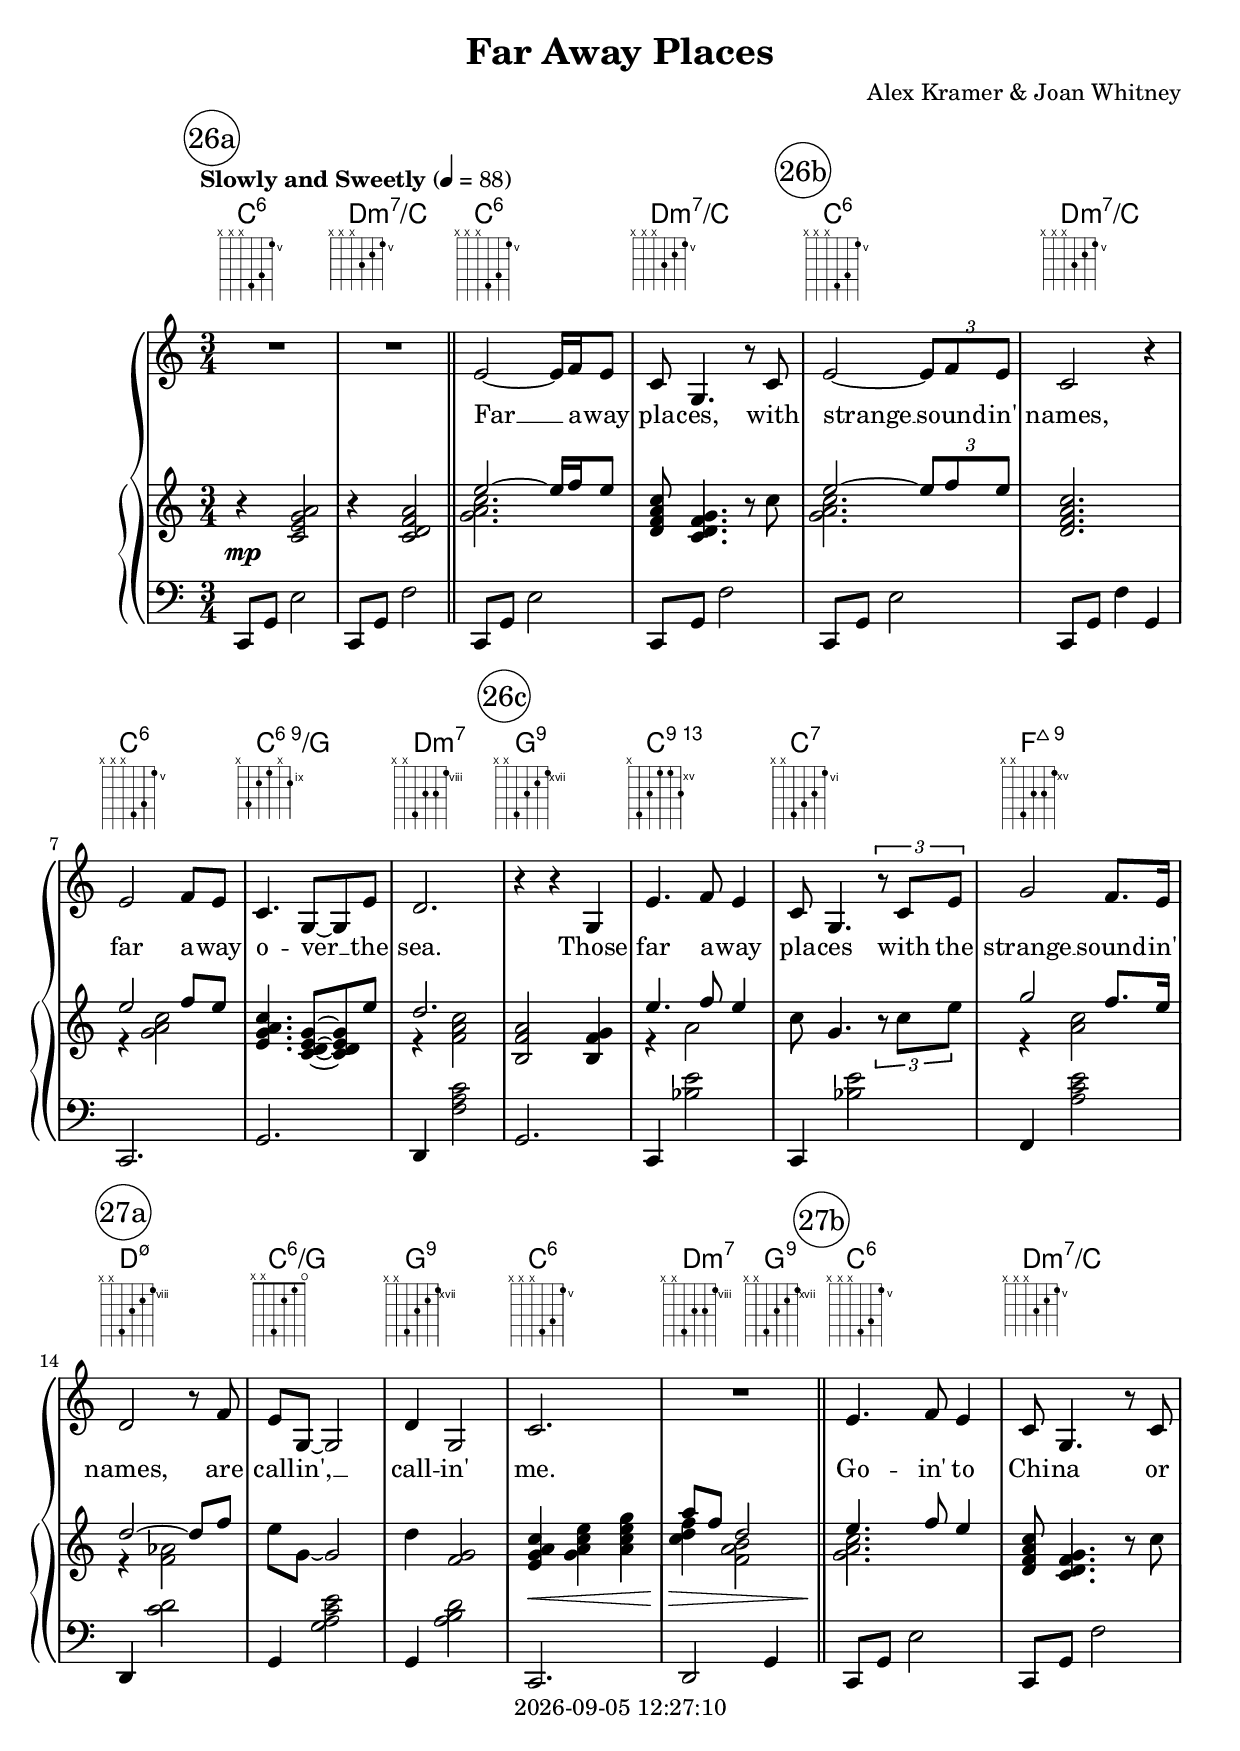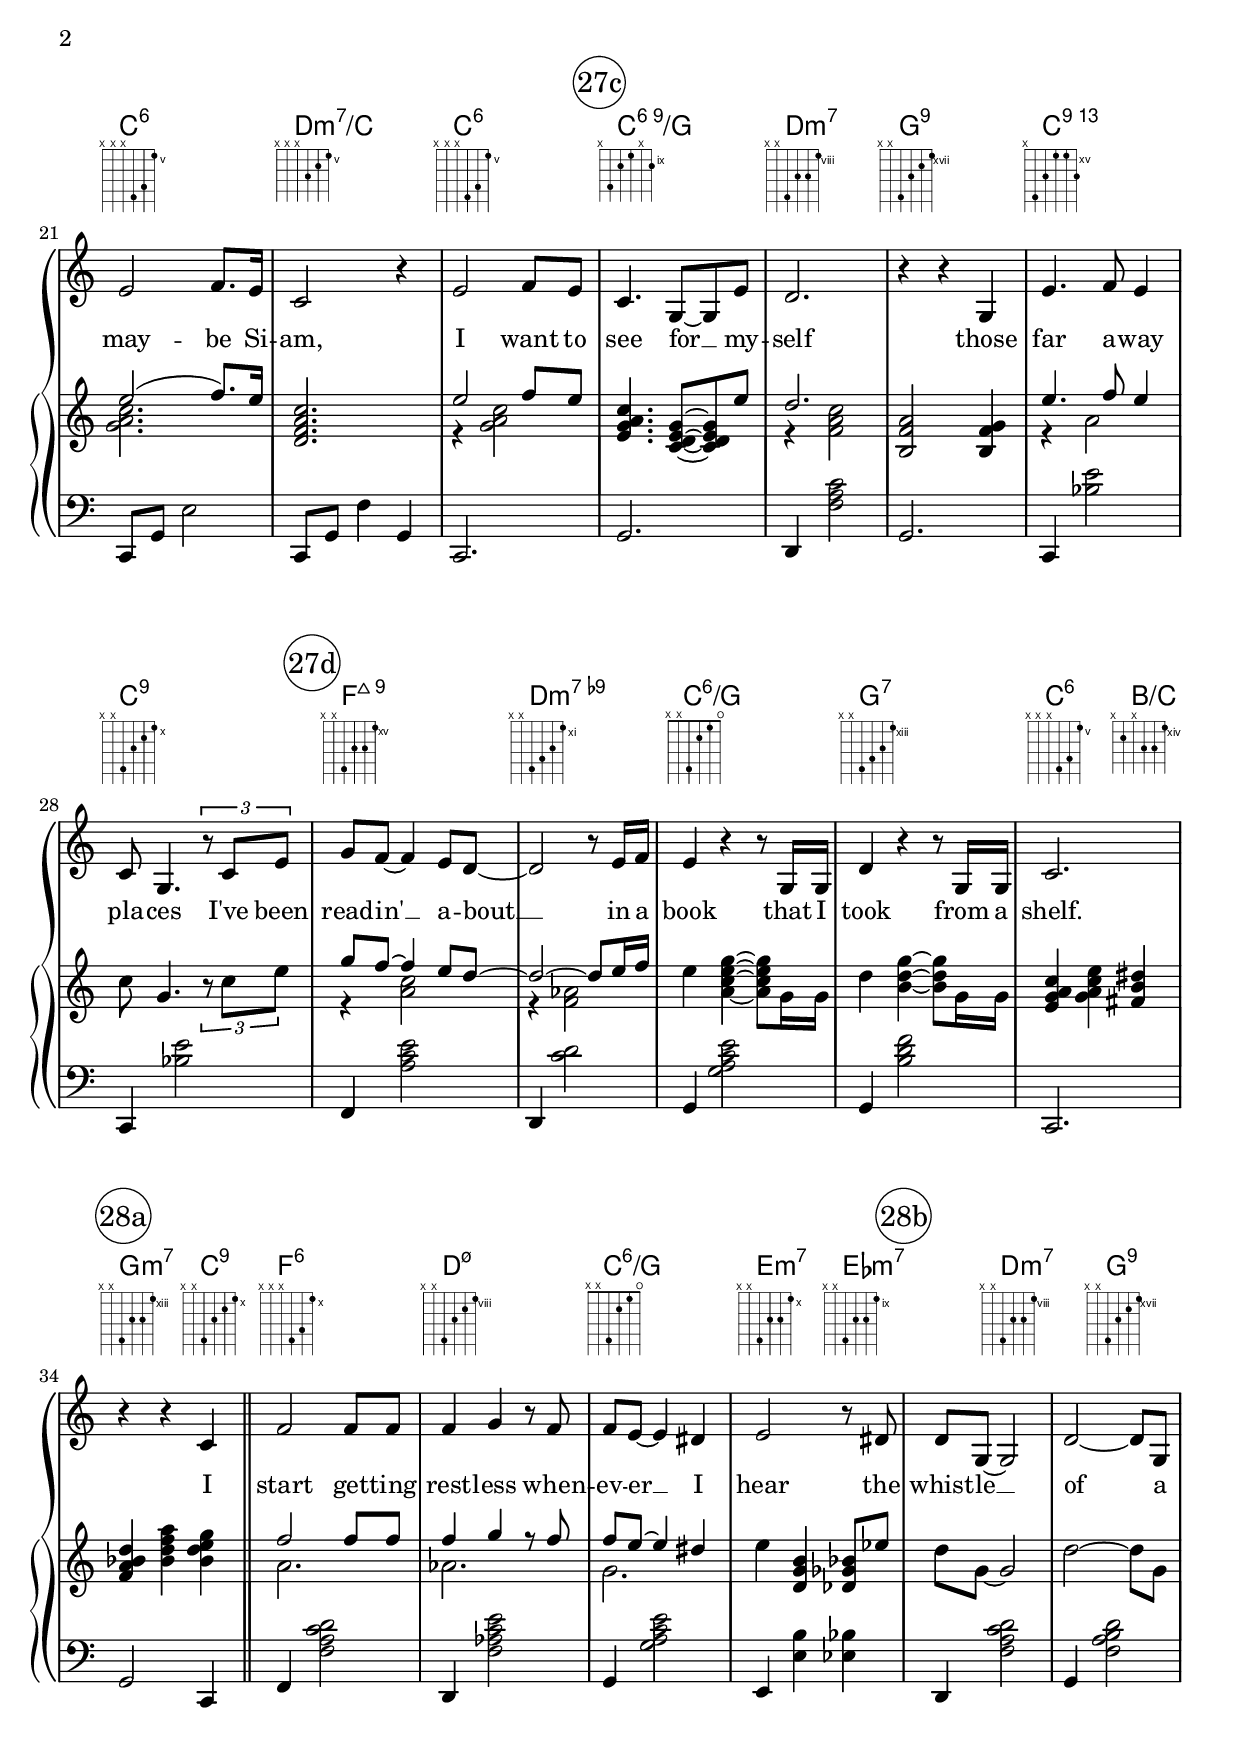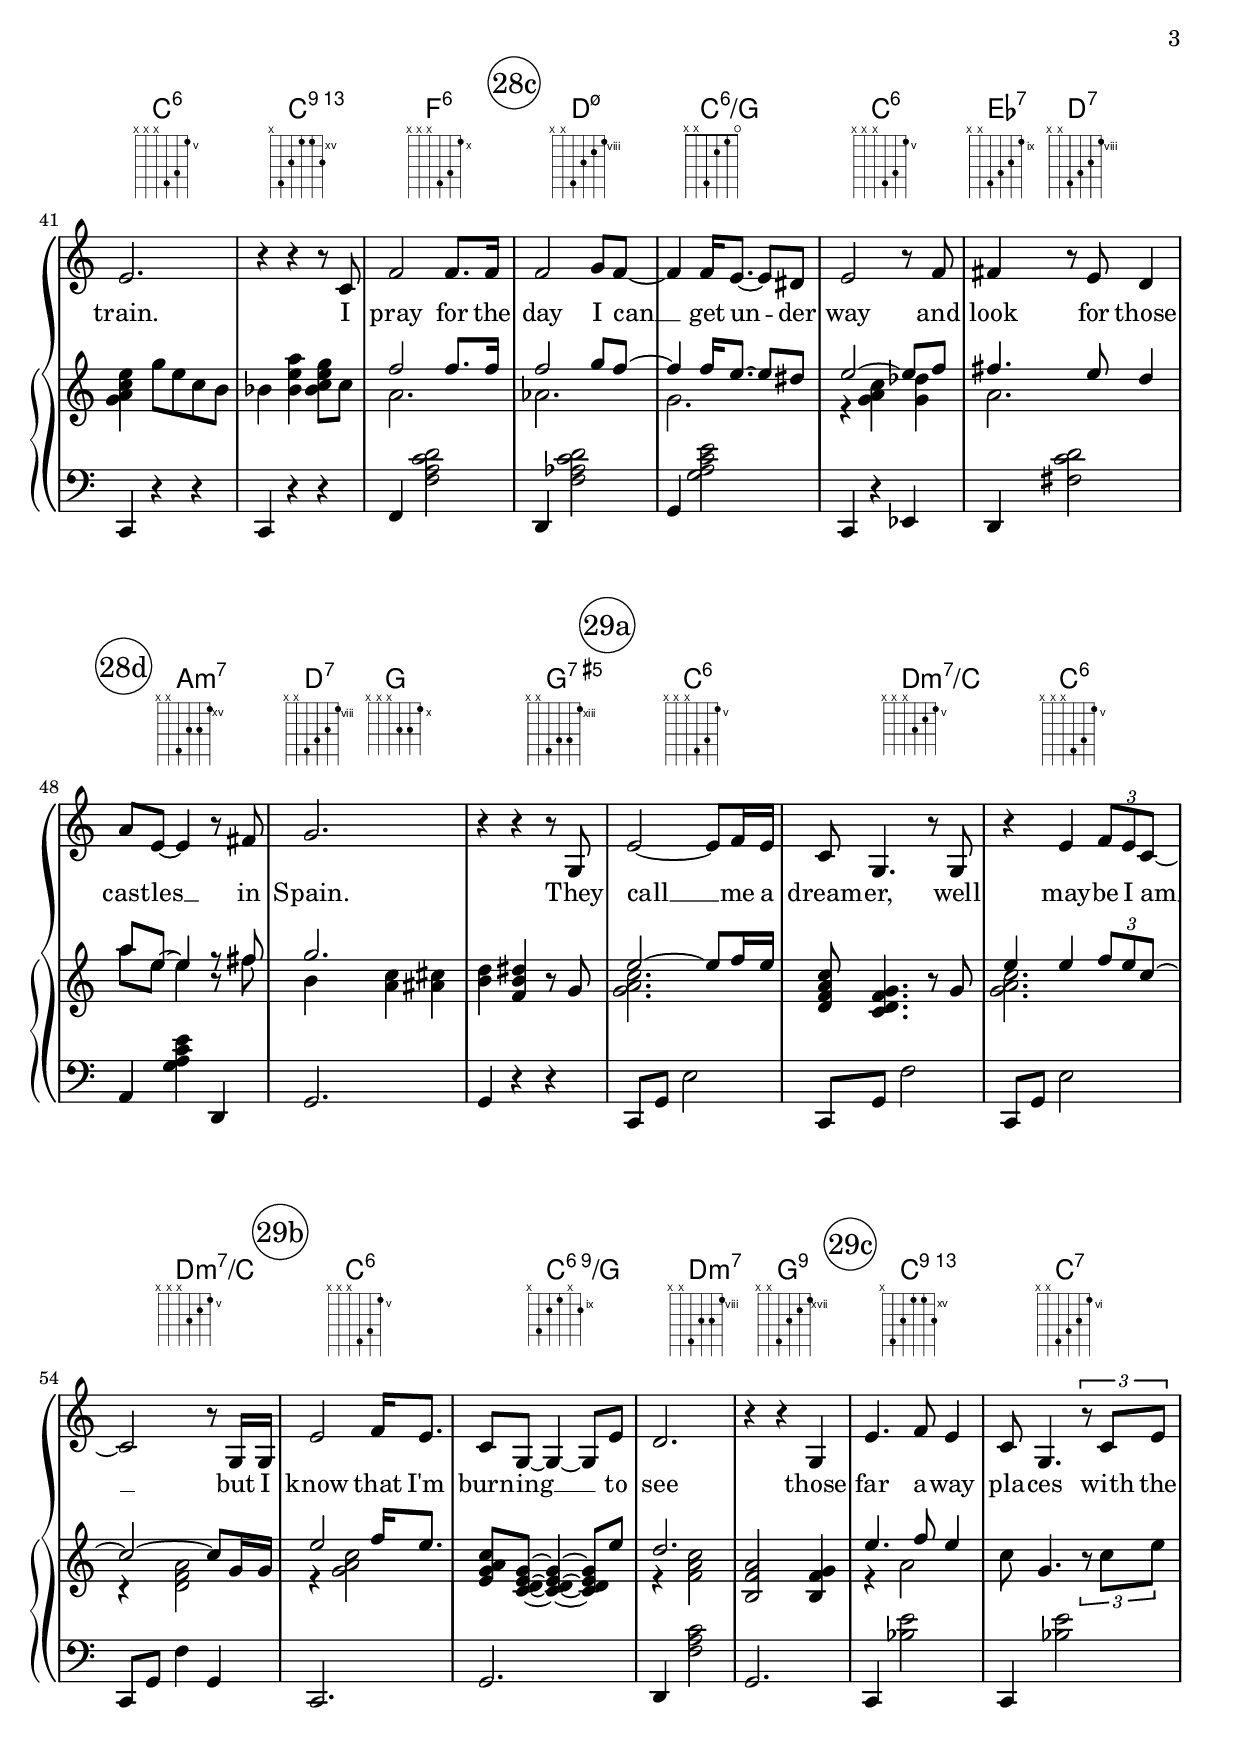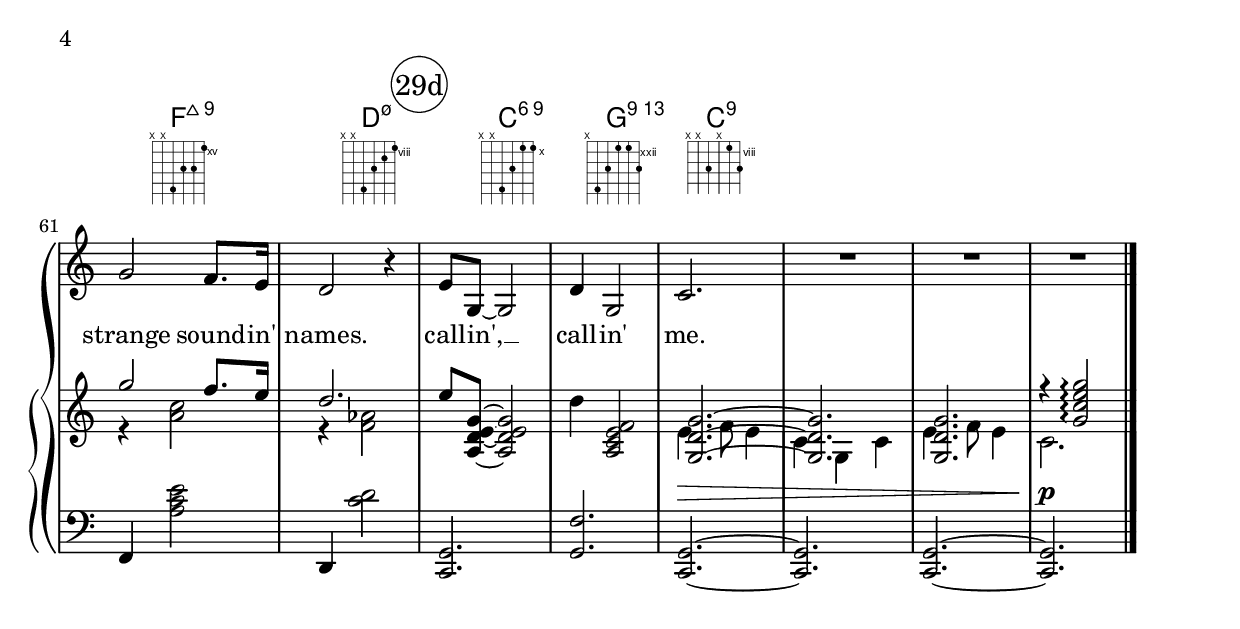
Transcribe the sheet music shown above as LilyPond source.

\version "2.20.0"

today = #(strftime "%Y-%m-%d %H:%M:%S" (localtime (current-time)))

\header {
% centered at top
%  dedication  = "dedication"
  title       = "Far Away Places"
%  subtitle    = "subtitle"
%  subsubtitle = "subsubtitle"
%  instrument  = "instrument"
  
% arrangement of following lines:
%
%  poet    composer
%  meter   arranger
%  piece       opus

  composer    = "Alex Kramer & Joan Whitney"
%  arranger    = "arranger"
%  opus        = "opus"

%  poet        = "poet"
%  meter       = "meter"
%  piece       = "piece"

% centered at bottom
% tagline     = "tagline" % default lilypond version
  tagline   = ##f
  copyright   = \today
}

% #(set-global-staff-size 16)

global = {
  \key c \major
  \time 3/4
  \tempo "Slowly and Sweetly" 4=88
}

TempoTrack = {
  \global
}

RehearsalTrack = {
%  \set Score.currentBarNumber = #5
  \mark \markup { \circle "26a" } s2.*4
  \mark \markup { \circle "26b" } s2.*5
  \mark \markup { \circle "26c" } s2.*4
  \mark \markup { \circle "27a" } s2.*5
  \mark \markup { \circle "27b" } s2.*5
  \mark \markup { \circle "27c" } s2.*5
  \mark \markup { \circle "27d" } s2.*5
  \mark \markup { \circle "28a" } s2.*5
  \mark \markup { \circle "28b" } s2.*5
  \mark \markup { \circle "28c" } s2.*4
  \mark \markup { \circle "28d" } s2.*3
  \mark \markup { \circle "29a" } s2.*4
  \mark \markup { \circle "29b" } s2.*4
  \mark \markup { \circle "29c" } s2.*4
  \mark \markup { \circle "29d" } s2.*6
}

ChordTrack = \chordmode {
  c2.:6
  d:m7/c
  c:6
  d:m7/c
  c:6 % 26b
  d:m7/c
  c:6
  c:6.9/g
  d:m7
  g:9 % 26c
  c:13
  c:7
  f:maj9
  d:m7.5- % 27a
  c:6/g
  g:9
  c:6
  d2:m7 g4:9
  c2.:6 % 27b
  d:m7/c
  c:6
  d:m7/c
  c:6
  c:6.9/g % 27c
  d:m7
  g:9
  c:13
  c:9
  f:maj9 % 27d
  d:m7.9-
  c:6/g
  g:7
  c2:6 b4/c
  g2:m7 c4:9 % 28a
  f2.:6
  d:m7.5-
  c:6/g
  e2:m7 ees2:m7
  d2.:m7 % 28b
  g:9
  c:6
  c:13
  f:6
  d:m7.5- % 28c
  c:6/g
  c2:6 ees4:7
  d2.:7
  a2:m7 d4:7 % 28d
  g2.
  s4 g2:aug7
  c2.:6 % 29a
  d:m7/c
  c:6
  d:m7/c
  c:6 % 29b
  c:6.9/g
  d:m7
  g:9
  c:13 % 29c
  c:7
  f:maj9
  d:m7.5-
  c:6.9 % 29d
  g:13
  c:5.9
  s2.*3
}

melody = \relative {
  \global
  R2.*2
  e'2~e16 f e8
  c8 g4. r8 c8
  e2~ \tuplet 3/2 {e8 f e} % 26b
  c2 r4
  e2 f8 e
  c4. g8~g e'
  d2.
  r4 r g, % 26c
  e'4. f8 e4
  c8 g4. \tuplet 3/2 {r8 c e}
  g2 f8. e16
  d2 r8 f % 27a
  e8 g,~g2
  d'4 g,2
  c2.
  R2.
  e4. f8 e4 % 27b
  c8 g4. r8 c
  e2 f8. e16
  c2 r4
  e2 f8 e
  c4. g8~g e' % 27c
  d2.
  r4 r g,
  e'4. f8 e4
  c8 g4. \tuplet 3/2 {r8 c e}
  g8 f~f4 e8 d~ % 27d
  d2 r8 e16 f
  e4 r r8 g,16 g
  d'4 r r8 g,16 g
  c2.
  r4 r c % 28a
  f2 f8 f
  f4 g r8 f
  f8 e~4 dis
  e2 r8 dis
  d8 g,~2 % 28b
  d'2~8 g,
  e'2.
  r4 r r8 c
  f2 f8. f16
  f2 g8 f~ % 28c
  f4 f16 e8.~8 dis
  e2 r8 f
  fis4 r8 e d4
  a'8 e~e4 r8 fis % 28d
  g2.
  r4 r r8 g,
  e'2~8 f16 e % 29a
  c8 g4. r8 g
  r4 e' \tuplet 3/2 {f8 e c~}
  c2 r8 g16 g
  e'2 f16 e8. % 29b
  c8 g~g4~g8 e'
  d2.
  r4 r g,
  e'4. f8 e4 % 29c
  c8 g4. \tuplet 3/2 {r8 c e}
  g2 f8. e16
  d2 r4
  e8 g,~g2
  d'4 g,2
  c2.
  R2.*3
  \bar "|."
}

wordsOne = \lyricmode {
  Far __ a -- way pla -- ces,
  with strange __ sound -- in' names,
  far a -- way o -- ver __ the sea.
  Those far a -- way pla -- ces
  with the strange __ sound -- in' names,
  are call -- in', __ call -- in' me.
  Go -- in' to Chi -- na or may -- be Si -- am,
  I want to see for __ my -- self
  those far a -- way pla -- ces
  I've been read -- in' __ a -- bout __ in a book
  that I took from a shelf.
  I start get -- ting rest -- less
  when -- ev -- er __ I hear
  the whist -- le __ of a train.
  I pray for the day I can __ get un -- der way
  and look for those cast -- les __ in Spain.
  They call __ me a dream -- er,
  well may -- be I am __
  but I know that I'm burn -- ing __ to see
  those far a -- way pla -- ces
  with the strange sound -- in' names.
  call -- in', __ call -- in' me.
}

midiWords = \lyricmode {
  "Far "  a "way " pla "ces, "
  "\nwith " "strange "  sound "in' " "names, "
  "\nfar " a "way " o "ver "  "the " "sea. "
  "\nThose " "far " a "way " pla "ces "
  "\nwith " "the " "strange "  sound "in' " "names, "
  "\nare " call "in', "  call "in' " "me. "
  "\nGo" "in' " "to " Chi "na " "or " may "be " Si "am, "
  "\nI " "want " "to " "see " "for "  my "self "
  "\nthose " "far " a "way " pla "ces "
  "\nI've " "been " read "in' "  a "bout "  "in " "a " "book "
  "\nthat " "I " "took " "from " "a " "shelf. "
  "\nI " "start " get "ting " rest "less "
  "\nwhen" ev "er "  "I " "hear "
  "\nthe " whist "le "  "of " "a " "train. "
  "\nI " "pray " "for " "the " "day " "I " "can "  "get " un "der " "way "
  "\nand " "look " "for " "those " cast "les "  "in " "Spain. "
  "\nThey " "call "  "me " "a " dream "er, "
  "\nwell " may "be " "I " "am " 
  "\nbut " "I " "know " "that " "I'm " burn "ing "  "to " "see "
  "\nthose " "far " a "way " pla "ces "
  "\nwith " "the " "strange " sound "in' " "names. "
  "\ncall" "in', "  call "in' " "me. "
}

pianoRH = \relative {
  \global
  r4 <c' e g a>2
  r4 <c d f a>2 \bar "||"
  s2.
  <d f a c>8 <c d f g>4. r8 c'
  s2. % 26b
  <d, f a c>2.
  s2.
  <e g a c>4. <c d e g>8~q8 e'
  s2.
  <b, f' a>2 <b f' g>4 % 26c
  s2.
  c'8 g4. \tuplet 3/2 {r8 c e}
  s2.
  s2. % 27a
  e8 g,~g2
  d'4 <f, g>2
  <e g a c>4 <g a c e> <a c e g>
  s2.
  s2. % 27b
  <d, f a c>8 <c d f g>4. r8 c'
  s2.
  <d, f a c>2.
  s2.
  <e g a c>4. <c d e g>8~q e' % 27c
  s2.
  <b, f' a>2 <b f' g>4
  s2.
  c'8 g4. \tuplet 3/2 {r8 c e}
  s2. % 27d
  s2.
  e4 <a, c e g>~q8 g16 g
  d'4 <b d g>~q8 g16 g
  <e g a c>4 <g a c e> <fis b dis>
  <f a bes d>4 <bes d f a> <bes d e g> \bar "||" % 28a
  s2.
  s2.
  s2.
  e4 <d, g b> <des ges bes>8 ees'
  d8 g,~g2 % 28b
  d'2~8 g,
  <g a c e>4 g'8 e c b
  bes4 <bes e a> <bes c e g>8 c
  s2.
  s2. % 28c
  s2.
  s2.
  s2.
  a'8 e~4 r8 fis % 28d
  s2.
  <b, d>4 <f b dis> r8 g
  s2. % 29a
  <d f a c>8 <c d f g>4. r8 g'
  s2.
  s2.
  s2. % 29b
  <e g a c>8 <c d e g>~4~8 e'
  s2.
  <b, f' a>2 <b f' g>4
  s2. % 29c
  c'8 g4. \tuplet 3/2 {r8 c e}
  s2.
  s2.
  e8 <a,, d e g>~2 % 29d
  d'4 <a, c e f>2
  s2.*4
  \bar "|."
}

pianoRHone = \relative {
  \global
  \voiceOne
  s2.
  s2.
  e''2~e16 f e8
  s2.
  e2~ \tuplet 3/2 {e8 f e} % 26b
  s2.
  e2 f8 e
  s2.
  d2.
  s2. % 26c
  e4. f8 e4
  s2.
  g2 f8. e16
  d2~8 f % 27a
  s2.
  s2.
  s2.
  a8 f d2 \bar "||"
  e4. f8 e4 % 27b
  s2.
  e2(f8.) e16
  s2.
  e2 f8 e
  s2. % 27c
  d2.
  s2.
  e4. f8 e4
  s2.
  g8 f~4 e8 d~ % 27d
  d2~8 e16 f
  s2.
  s2.
  s2.
  s2. % 28a
  f2 8 8
  f4 g r8 f
  f8 e~4 dis
  s2.
  s2. % 28b
  s2.
  s2.
  s2.
  f2 8. 16
  f2 g8 f~ % 28c
  f4 16 e8.~8 dis
  e2~8 f
  fis4. e8 d4
  a'8 e~4 r8 fis % 28d
  g2.
  s2.
  e2~8 f16 e % 29a
  s2.
  e4 e \tuplet 3/2 {f8 e c~}
  c2~8 g16 g
  e'2 f16 e8. % 29b
  s2.
  d2.
  s2.
  e4. f8 e4 % 29c
  s2.
  g2 f8. e16
  d2.
  s2.  % 29d
  s2.
  <g,, d' g>2.~
  q2.
  q2.
  r4 <g' c e g>2\arpeggio
  \bar "|."
}

pianoRHtwo = \relative {
  \global
  \voiceTwo
  s2.
  s2.
  <g' a c>2.
  s2.
  <g a c>2. % 26b
  s2.
  r4 <g a c>2
  s2.
  r4 <f a c>2
  s2. % 26c
  r4 a2
  s2.
  r4 <a c>2
  r4 <f aes>2 % 27a
  s2.
  s2.
  s2.
  <c' d f>4 <f, a b>2 \bar "||"
  <g a c>2. % 27b
  s2.
  <g a c>2.
  s2.
  r4 q2
  s2. % 27c
  r4 <f a c>2
  s2.
  r4 a2
  s2.
  r4 <a c>2 % 27d
  r4 <f aes>2
  s2.
  s2.
  s2.
  s2. \bar "||" % 28a
  a2.
  aes2.
  g2.
  s2.
  s2.*4 % 28b
  a2.
  aes2. % 28c
  g2.
  r4 <g a c> <g des'>
  a2.
  s2. % 28d
  b4 <a c> <ais cis>
  s2.
  <g a c>2. % 29a
  s2.
  q2.
  r4 <d f a>2
  r4 <g a c>2 % 29b
  s2.
  r4 <f a c>2
  s2.
  r4 a2 % 29c
  s2.
  r4 <a c>2
  r4 <f aes>2
  s2. % 29d
  s2.
  e4. f8 e4
  c4 g c
  e4. f8 e4
  c2.
  \bar "|."
}

dynamicsPiano = {
  \override DynamicTextSpanner.style = #'none
  s2.\mp
  s2.*15
  s2.\<
  s2.\>
  s2.\!
  s2.*45
  s2.\>
  s2.
  s2.
  s2.\p
}

pianoLH = \relative {
  \global
  \oneVoice
  c,8 g' e'2
  c,8 g' f'2
  c,8 g' e'2
  c,8 g' f'2
  c,8 g' e'2 % 26b
  c,8 g' f'4 g,
  c,2.
  g'2.
  d4 <f' a c>2
  g,2. % 26c
  c,4 <bes'' e>2
  c,,4 q2
  f4 <a' c e>2
  d,,4 <c'' d>2 % 27a
  g,4 <g' a c e>2
  g,4 <a' b d>2
  c,,2.
  d2 g4 \bar "||"
  c,8 g' e'2 % 27b
  c,8 g' f'2
  c,8 g' e'2
  c,8 g' f'4 g,
  c,2.
  g'2. % 27c
  d4 <f' a c>2
  g,2.
  c,4 <bes'' e>2
  c,,4 q2
  f4 <a' c e>2 % 27d
  d,,4 <c'' d>2
  g,4 <g' a c e>2
  g,4 <b' d f>2
  c,,2.
  g'2 c,4 \bar "||" % 28a
  f4 <f' a c d>2
  d,4 <f' aes c e>2
  g,4 <g' a c e>2
  e,4 <e' b'> <ees bes'>
  d,4 <f' a c d>2 % 28b
  g,4 <f' a b d>2
  c,4 r r
  c4 r r
  f4 <f' a c d>2
  d,4 <f' aes c d>2 % 28c
  g,4 <g' a c e>2
  c,,4 r ees
  d4 <fis' c' d>2
  a,4 <g' a c e> d, % 28d
  g2.
  g4 r r
  c,8 g' e'2 % 29a
  c,8 g' f'2
  c,8 g' e'2
  c,8 g' f'4 g,
  c,2. % 29b
  g'2.
  d4 <f' a c>2
  g,2.
  c,4 <bes'' e>2 % 29c
  c,,4 q2
  f4 <a' c e>2
  d,,4 <c'' d>2
  <c,, g'>2. % 29d
  <g' f'>2.
  <c, g'>2.~
  q2.
  q2.~
  q2.
  \bar "|."
}

\book {
  #(define output-suffix "single")
  \score {
    \context GrandStaff
    <<
      <<
        \new ChordNames { \unfoldRepeats \ChordTrack }
        \new FretBoards { \unfoldRepeats \ChordTrack }
      >>
      <<
        \new ChoirStaff
        <<
          \new Dynamics \TempoTrack
          \new Staff
          <<
            \new Voice \unfoldRepeats \RehearsalTrack
            \new Voice = "melody" \unfoldRepeats \melody
            \new Lyrics \lyricsto "melody" \wordsOne
          >>
        >>
        \new PianoStaff
        <<
          \new Staff
          <<
            \new Voice \unfoldRepeats \pianoRH
            \new Voice \unfoldRepeats \pianoRHone
            \new Voice \unfoldRepeats \pianoRHtwo
          >>
          \new Dynamics \unfoldRepeats \dynamicsPiano
          \new Staff
          <<
            \clef "bass"
            \new Voice \unfoldRepeats \pianoLH
          >>
        >>
      >>
    >>
    \layout {
      indent = 1.5\cm
      \context {
        \Staff \RemoveAllEmptyStaves
      }
    }
    \midi {}
  }
}

\book {
  #(define output-suffix "midi")
  \score {
    \context GrandStaff
    <<
      <<
        \new ChordNames { \unfoldRepeats \ChordTrack }
        \new FretBoards { \unfoldRepeats \ChordTrack }
      >>
      <<
        \new ChoirStaff
        <<
          \new Dynamics \TempoTrack
          \new Staff
          <<
            \new Voice = "melody" \unfoldRepeats \melody
            \new Lyrics \lyricsto "melody" { \midiWords }
          >>
        >>
        \new PianoStaff
        <<
          \new Staff
          <<
            \new Voice \unfoldRepeats \pianoRH
            \new Voice \unfoldRepeats \pianoRHone
            \new Voice \unfoldRepeats \pianoRHtwo
          >>
          \new Dynamics \unfoldRepeats \dynamicsPiano
          \new Staff
          <<
            \clef "bass"
            \new Voice \unfoldRepeats \pianoLH
          >>
        >>
      >>
    >>
    \midi {}
  }
}
